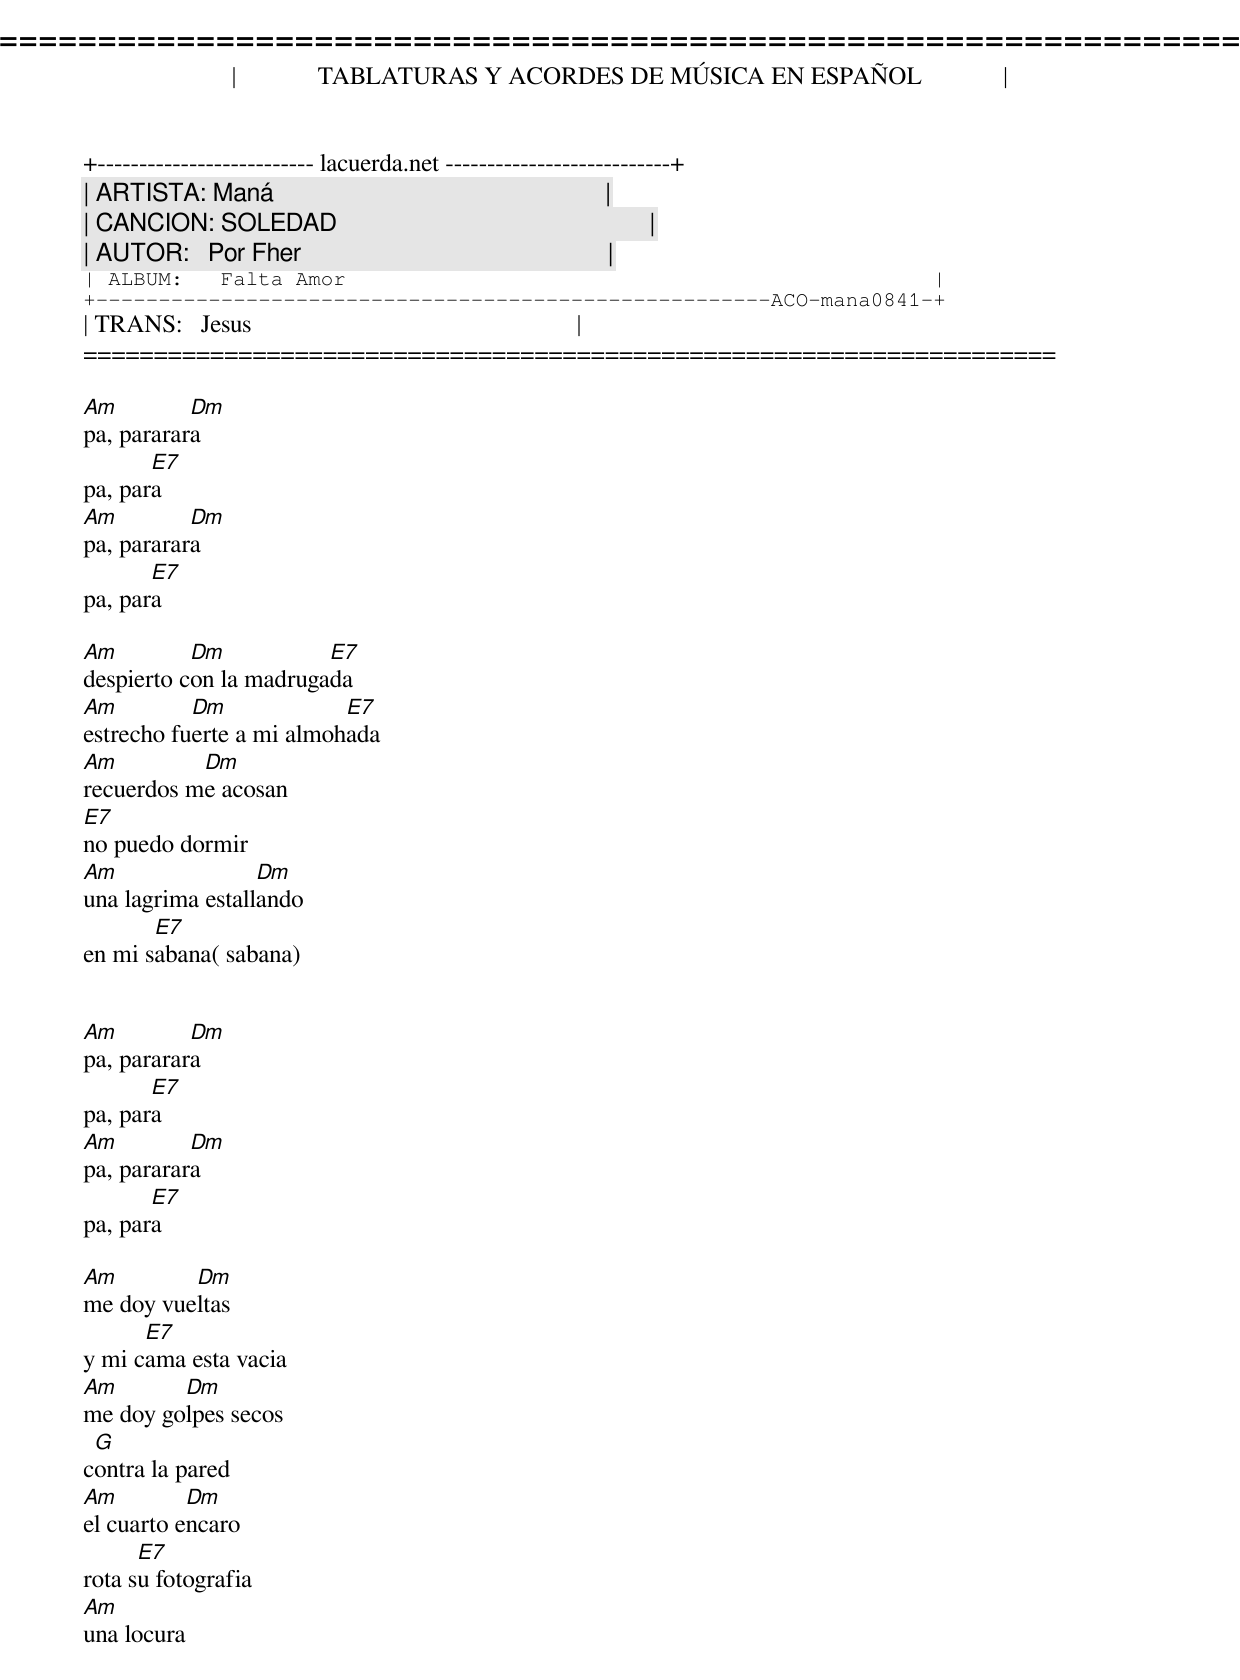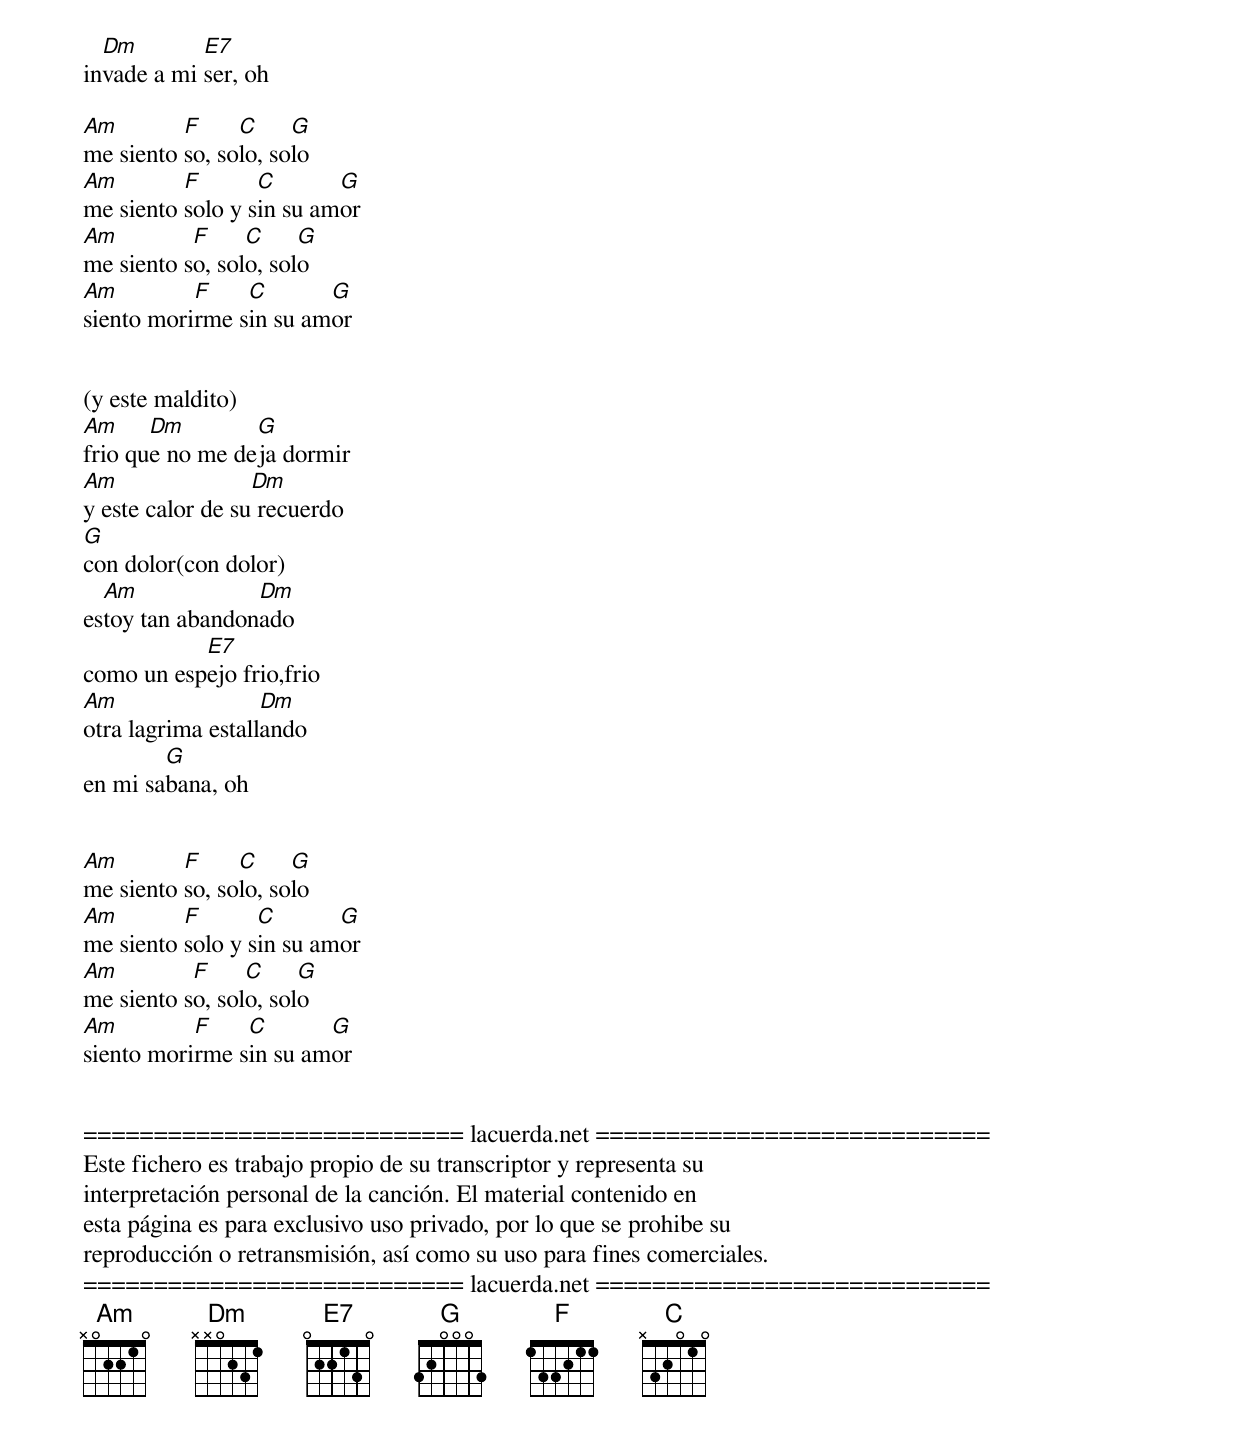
=====================================================================
|             TABLATURAS Y ACORDES DE MÚSICA EN ESPAÑOL             |
+-------------------------- lacuerda.net ---------------------------+
| ARTISTA: Maná                                                     |
| CANCION: SOLEDAD                                                  |
| AUTOR:   Por Fher                                                 |
| ALBUM:   Falta Amor                                               |
+------------------------------------------------------ACO-mana0841-+
| TRANS:   Jesus                                                    |
=====================================================================

Am         Dm
pa, pararara
       E7
pa, para
Am         Dm
pa, pararara
       E7
pa, para

Am         Dm           E7
despierto con la madrugada
Am         Dm             E7
estrecho fuerte a mi almohada
Am         Dm
recuerdos me acosan
E7
no puedo dormir
Am                Dm
una lagrima estallando
       E7
en mi sabana( sabana)


Am         Dm
pa, pararara
       E7
pa, para
Am         Dm
pa, pararara
       E7
pa, para

Am        Dm
me doy vueltas
      E7
y mi cama esta vacia
Am       Dm
me doy golpes secos
 G
contra la pared
Am         Dm
el cuarto encaro
      E7
rota su fotografia
Am
una locura
  Dm        E7
invade a mi ser, oh

Am        F     C     G
me siento so, solo, solo
Am        F       C       G
me siento solo y sin su amor
Am         F     C     G
me siento so, solo, solo
Am         F    C       G
siento morirme sin su amor


(y este maldito)
Am     Dm        G
frio que no me deja dormir
Am                Dm
y este calor de su recuerdo
G
con dolor(con dolor)
  Am             Dm
estoy tan abandonado
           E7
como un espejo frio,frio
Am                 Dm
otra lagrima estallando
        G
en mi sabana, oh


Am        F     C     G
me siento so, solo, solo
Am        F       C       G
me siento solo y sin su amor
Am         F     C     G
me siento so, solo, solo
Am         F    C       G
siento morirme sin su amor


=========================== lacuerda.net ============================
Este fichero es trabajo propio de su transcriptor y representa su
interpretación personal de la canción. El material contenido en
esta página es para exclusivo uso privado, por lo que se prohibe su
reproducción o retransmisión, así como su uso para fines comerciales.
=========================== lacuerda.net ============================
